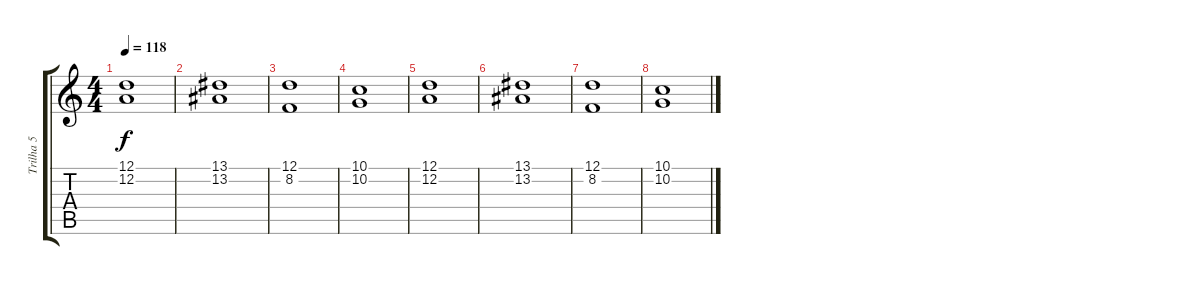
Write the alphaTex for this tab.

\track ("Trilha 5" "Trilha 5") {instrument stringensemble2}
\staff {score tabs}
\tuning (D4 A3 F3 C3 G2 D2) {hide}
\ts (4 4)
\tempo 118
\clef g2
\ks c
(12.1 12.2).1{dy f volume 9} |
(13.1 13.2).1 |
(12.1 8.2).1 |
(10.1 10.2).1 |
(12.1 12.2).1{volume 4} |
(13.1 13.2).1 |
(12.1 8.2).1 |
(10.1 10.2).1{volume 0}
